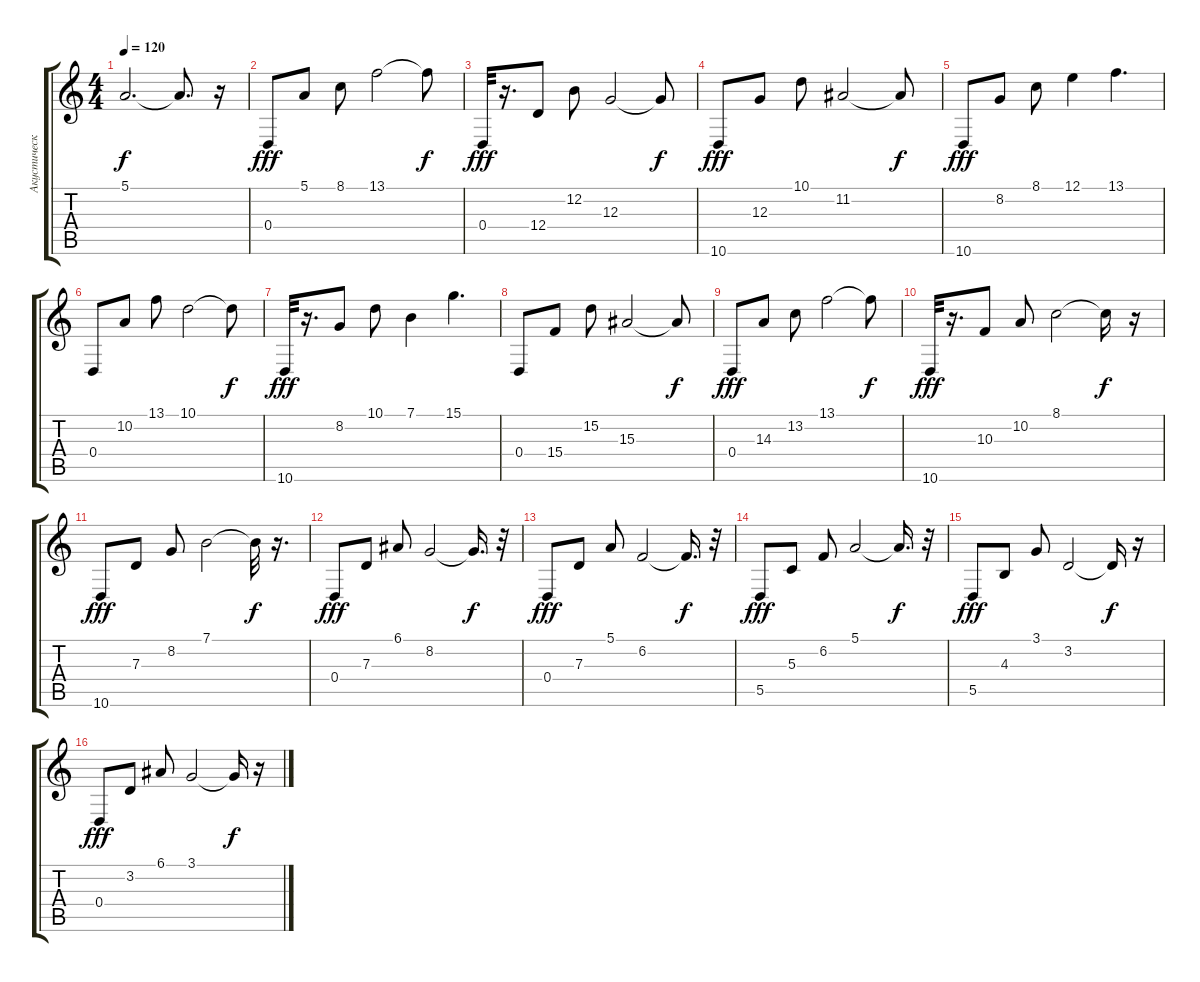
\track ("Акустический Гранд Роял" "Акустическ") {instrument acousticgrandpiano}
\staff {score tabs}
\tuning (E4 B3 G3 D3 A2 E2) {hide}
\ts (4 4)
\tempo 120
\clef g2
\ks c
5.1{t}.2{d dy f} 5.1{t}.8{d} r.16 |
0.4.8{dy fff} 5.1.8 8.1.8 13.1.2 13.1{t}.8{dy f} |
0.4.32{dy fff} r.16{d} 12.4.8 12.2.8 12.3.2 12.3{t}.8{dy f} |
10.6.8{dy fff} 12.3.8 10.1.8 11.2.2 11.2{t}.8{dy f} |
10.6.8{dy fff} 8.2.8 8.1.8 12.1.4 13.1.4{d} |
0.4.8 10.2.8 13.1.8 10.1.2 10.1{t}.8{dy f} |
10.6.32{dy fff} r.16{d} 8.2.8 10.1.8 7.1.4 15.1.4{d} |
0.4.8 15.4.8 15.2.8 15.3.2 15.3{t}.8{dy f} |
0.4.8{dy fff} 14.3.8 13.2.8 13.1.2 13.1{t}.8{dy f} |
10.6.32{dy fff} r.16{d} 10.3.8 10.2.8 8.1.2 8.1{t}.16{dy f} r.16 |
10.6.8{dy fff} 7.3.8 8.2.8 7.1.2 7.1{t}.32{dy f} r.16{d} |
0.4.8{dy fff} 7.3.8 6.1.8 8.2.2 8.2{t}.16{d dy f} r.32 |
0.4.8{dy fff} 7.3.8 5.1.8 6.2.2 6.2{t}.16{d dy f} r.32 |
5.5.8{dy fff} 5.3.8 6.2.8 5.1.2 5.1{t}.16{d dy f} r.32 |
5.5.8{dy fff} 4.3.8 3.1.8 3.2.2 3.2{t}.16{dy f} r.16 |
0.4.8{dy fff} 3.2.8 6.1.8 3.1.2 3.1{t}.16{dy f} r.16
